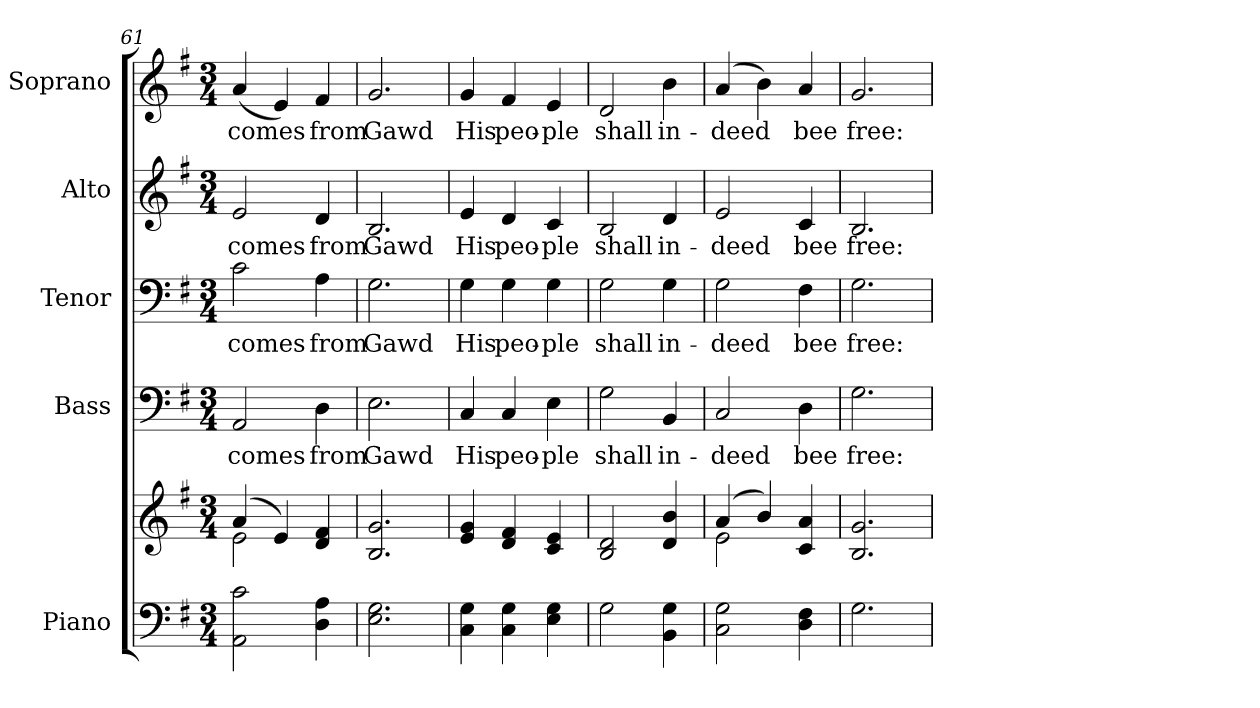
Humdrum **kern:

**kern	**kern	**kern	**text	**kern	**text	**kern	**text	**kern	**text
*part5	*part5	*part4	*part4	*part3	*part3	*part2	*part2	*part1	*part1
*staff6	*staff5	*staff4	*staff4	*staff3	*staff3	*staff2	*staff2	*staff1	*staff1
*I"Piano	*	*I"Bass	*	*I"Tenor	*	*I"Alto	*	*I"Soprano	*
*I'Pno.	*	*I'B.	*	*I'T.	*	*I'A.	*	*I'S.	*
!!LO:PB:g=z
*clefF4	*clefG2	*clefF4	*	*clefF4	*	*clefG2	*	*clefG2	*
*k[f#]	*k[f#]	*k[f#]	*	*k[f#]	*	*k[f#]	*	*k[f#]	*
*G:	*G:	*G:	*	*G:	*	*G:	*	*G:	*
*M3/4	*M3/4	*M3/4	*	*M3/4	*	*M3/4	*	*M3/4	*
=61	=61	=61	=61	=61	=61	=61	=61	=61	=61
*	*^	*	*	*	*	*	*	*	*
!	!	!	!	!LO:LY:b:color=#000000	!	!	!	!	!	!
!	!	!	!	!	!	!LO:LY:b:color=#000000	!	!	!	!
!	!	!	!	!	!	!	!	!LO:LY:b:color=#000000	!	!
!	!	!	!	!	!	!	!	!	!	!LO:LY:b:color=#000000
2AAi\ 2ci	(4ai/	2ei\	2AAi/	comes	2ci\	comes	2ei/	comes	(4ai/	comes
.	4ei/)	.	.	.	.	.	.	.	4ei/)	.
!	!	!	!	!LO:LY:b:color=#000000	!	!	!	!	!	!
!	!	!	!	!	!	!LO:LY:b:color=#000000	!	!	!	!
!	!	!	!	!	!	!	!	!LO:LY:b:color=#000000	!	!
!	!	!	!	!	!	!	!	!	!	!LO:LY:b:color=#000000
4Di\ 4Ai	4di/ 4f#i	4ryy	4Di\	from	4Ai\	from	4di/	from	4f#i/	from
*	*v	*v	*	*	*	*	*	*	*	*
=62	=62	=62	=62	=62	=62	=62	=62	=62	=62
*	*^	*	*	*	*	*	*	*	*
!	!	!	!	!LO:LY:b:color=#000000	!	!	!	!	!	!
*	*v	*v	*	*	*	*	*	*	*	*
*	*^	*	*	*	*	*	*	*	*
!	!	!	!	!	!	!LO:LY:b:color=#000000	!	!	!	!
*	*v	*v	*	*	*	*	*	*	*	*
*	*^	*	*	*	*	*	*	*	*
!	!	!	!	!	!	!	!	!LO:LY:b:color=#000000	!	!
*	*v	*v	*	*	*	*	*	*	*	*
*	*^	*	*	*	*	*	*	*	*
!	!	!	!	!	!	!	!	!	!	!LO:LY:b:color=#000000
*	*v	*v	*	*	*	*	*	*	*	*
2.Ei\ 2.Gi	2.Bi/ 2.gi	2.Ei\	Gawd	2.Gi\	Gawd	2.Bi/	Gawd	2.gi/	Gawd
=63	=63	=63	=63	=63	=63	=63	=63	=63	=63
!	!	!	!LO:LY:b:color=#000000	!	!	!	!	!	!
!	!	!	!	!	!LO:LY:b:color=#000000	!	!	!	!
!	!	!	!	!	!	!	!LO:LY:b:color=#000000	!	!
!	!	!	!	!	!	!	!	!	!LO:LY:b:color=#000000
4Ci\ 4Gi	4ei/ 4gi	4Ci/	His	4Gi\	His	4ei/	His	4gi/	His
!	!	!	!LO:LY:b:color=#000000	!	!	!	!	!	!
!	!	!	!	!	!LO:LY:b:color=#000000	!	!	!	!
!	!	!	!	!	!	!	!LO:LY:b:color=#000000	!	!
!	!	!	!	!	!	!	!	!	!LO:LY:b:color=#000000
4Ci\ 4Gi	4di/ 4f#i	4Ci/	peo-	4Gi\	peo-	4di/	peo-	4f#i/	peo-
!	!	!	!LO:LY:b:color=#000000	!	!	!	!	!	!
!	!	!	!	!	!LO:LY:b:color=#000000	!	!	!	!
!	!	!	!	!	!	!	!LO:LY:b:color=#000000	!	!
!	!	!	!	!	!	!	!	!	!LO:LY:b:color=#000000
4Ei\ 4Gi	4ci/ 4ei	4Ei\	-ple	4Gi\	-ple	4ci/	-ple	4ei/	-ple
!!LO:PB:g=z
=64	=64	=64	=64	=64	=64	=64	=64	=64	=64
!	!	!	!LO:LY:b:color=#000000	!	!	!	!	!	!
!	!	!	!	!	!LO:LY:b:color=#000000	!	!	!	!
!	!	!	!	!	!	!	!LO:LY:b:color=#000000	!	!
!	!	!	!	!	!	!	!	!	!LO:LY:b:color=#000000
2Gi\	2Bi/ 2di	2Gi\	shall	2Gi\	shall	2Bi/	shall	2di/	shall
!	!	!	!LO:LY:b:color=#000000	!	!	!	!	!	!
!	!	!	!	!	!LO:LY:b:color=#000000	!	!	!	!
!	!	!	!	!	!	!	!LO:LY:b:color=#000000	!	!
!	!	!	!	!	!	!	!	!	!LO:LY:b:color=#000000
4BBi\ 4Gi	4di/ 4bi	4BBi/	in-	4Gi\	in-	4di/	in-	4bi\	in-
=65	=65	=65	=65	=65	=65	=65	=65	=65	=65
*	*^	*	*	*	*	*	*	*	*
!	!	!	!	!LO:LY:b:color=#000000	!	!	!	!	!	!
!	!	!	!	!	!	!LO:LY:b:color=#000000	!	!	!	!
!	!	!	!	!	!	!	!	!LO:LY:b:color=#000000	!	!
!	!	!	!	!	!	!	!	!	!	!LO:LY:b:color=#000000
2Ci\ 2Gi	(4ai/	2ei\	2Ci/	-deed	2Gi\	-deed	2ei/	-deed	(4ai/	-deed
.	4bi/)	.	.	.	.	.	.	.	4bi\)	.
!	!	!	!	!LO:LY:b:color=#000000	!	!	!	!	!	!
!	!	!	!	!	!	!LO:LY:b:color=#000000	!	!	!	!
!	!	!	!	!	!	!	!	!LO:LY:b:color=#000000	!	!
!	!	!	!	!	!	!	!	!	!	!LO:LY:b:color=#000000
4Di\ 4F#i	4ci/ 4ai	4ryy	4Di\	bee	4F#i\	bee	4ci/	bee	4ai/	bee
*	*v	*v	*	*	*	*	*	*	*	*
=66	=66	=66	=66	=66	=66	=66	=66	=66	=66
*	*^	*	*	*	*	*	*	*	*
!	!	!	!	!LO:LY:b:color=#000000	!	!	!	!	!	!
*	*v	*v	*	*	*	*	*	*	*	*
*	*^	*	*	*	*	*	*	*	*
!	!	!	!	!	!	!LO:LY:b:color=#000000	!	!	!	!
*	*v	*v	*	*	*	*	*	*	*	*
*	*^	*	*	*	*	*	*	*	*
!	!	!	!	!	!	!	!	!LO:LY:b:color=#000000	!	!
*	*v	*v	*	*	*	*	*	*	*	*
*	*^	*	*	*	*	*	*	*	*
!	!	!	!	!	!	!	!	!	!	!LO:LY:b:color=#000000
*	*v	*v	*	*	*	*	*	*	*	*
2.Gi\	2.Bi/ 2.gi	2.Gi\	free:	2.Gi\	free:	2.Bi/	free:	2.gi/	free:
=	=	=	=	=	=	=	=	=	=
*-	*-	*-	*-	*-	*-	*-	*-	*-	*-
